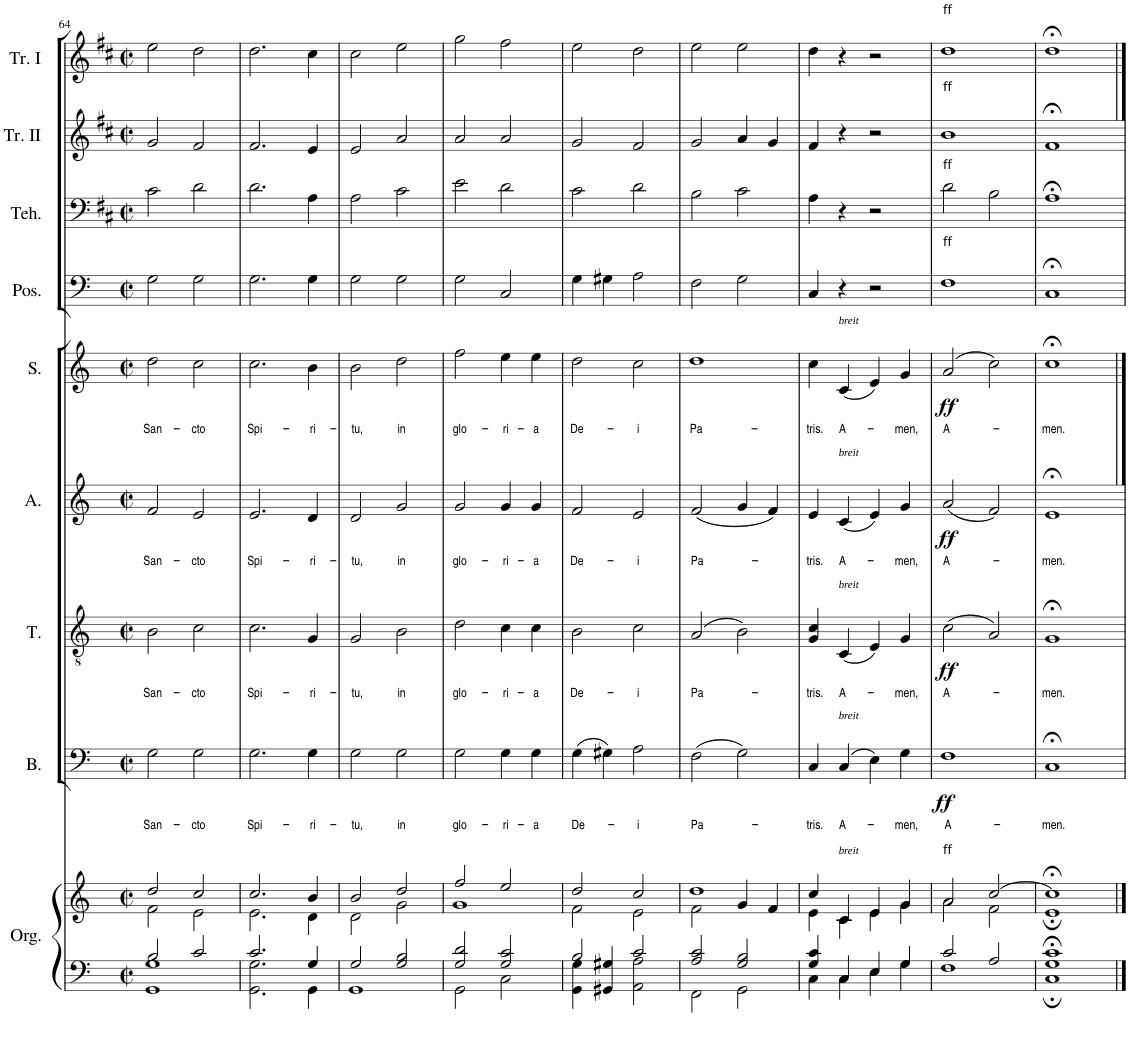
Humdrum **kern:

**kern	**kern	**kern	**text	**dynam	**kern	**text	**dynam	**kern	**text	**dynam	**kern	**text	**dynam	**kern	**kern	**kern	**kern
*part9	*part9	*part8	*part8	*part8	*part7	*part7	*part7	*part6	*part6	*part6	*part5	*part5	*part5	*part4	*part3	*part2	*part1
*staff10	*staff9	*staff8	*staff8	*staff8	*staff7	*staff7	*staff7	*staff6	*staff6	*staff6	*staff5	*staff5	*staff5	*staff4	*staff3	*staff2	*staff1
*I"Orgel	*	*I"Bass	*	*	*I"Tenor	*	*	*I"Alt	*	*	*I"Sopran	*	*	*I"Posaune	*I"Tenorhorn in B	*I"Trompete II in B	*I"Trompete I in B
*I'Org.	*	*I'B.	*	*	*I'T.	*	*	*I'A.	*	*	*I'S.	*	*	*I'Pos.	*I'Teh.	*I'Tr. II	*I'Tr. I
!!LO:PB:g=z
*clefF4	*clefG2	*clefF4	*	*	*clefGv2	*	*	*clefG2	*	*	*clefG2	*	*	*clefF4	*clefF4	*clefG2	*clefG2
*	*	*	*	*	*Trd7c12	*	*	*	*	*	*	*	*	*	*Trd1c2	*Trd1c2	*Trd1c2
*k[]	*k[]	*k[]	*	*	*k[]	*	*	*k[]	*	*	*k[]	*	*	*k[]	*k[f#c#]	*k[f#c#]	*k[f#c#]
*C:	*C:	*C:	*	*	*C:	*	*	*C:	*	*	*C:	*	*	*C:	*D:	*D:	*D:
*M2/2	*M2/2	*M2/2	*	*	*M2/2	*	*	*M2/2	*	*	*M2/2	*	*	*M2/2	*M2/2	*M2/2	*M2/2
*met(c|)	*met(c|)	*met(c|)	*	*	*met(c|)	*	*	*met(c|)	*	*	*met(c|)	*	*	*met(c|)	*met(c|)	*met(c|)	*met(c|)
=64	=64	=64	=64	=64	=64	=64	=64	=64	=64	=64	=64	=64	=64	=64	=64	=64	=64
*^	*^	*	*	*	*	*	*	*	*	*	*	*	*	*	*	*	*
!	!	!	!	!	!LO:LY:b	!	!	!LO:LY:b	!	!	!LO:LY:b	!	!	!LO:LY:b	!	!	!	!	!
2B/	1GG 1G	2dd/	2f\	2G\	San-	.	2B\	San-	.	2f/	San-	.	2dd\	San-	.	2G\	2c#\	2g/	2ee\
!	!	!	!	!	!LO:LY:b	!	!	!LO:LY:b	!	!	!LO:LY:b	!	!	!LO:LY:b	!	!	!	!	!
2c/	.	2cc/	2e\	2G\	-cto	.	2c\	-cto	.	2e/	-cto	.	2cc\	-cto	.	2G\	2d\	2f#/	2dd\
=65	=65	=65	=65	=65	=65	=65	=65	=65	=65	=65	=65	=65	=65	=65	=65	=65	=65	=65	=65
!	!	!	!	!	!LO:LY:b	!	!	!LO:LY:b	!	!	!LO:LY:b	!	!	!LO:LY:b	!	!	!	!	!
2.c/	2.GG\ 2.G\	2.cc/	2.e\	2.G\	Spi-	.	2.c\	Spi-	.	2.e/	Spi-	.	2.cc\	Spi-	.	2.G\	2.d\	2.f#/	2.dd\
!	!	!	!	!	!LO:LY:b	!	!	!LO:LY:b	!	!	!LO:LY:b	!	!	!LO:LY:b	!	!	!	!	!
4G/	4GG\	4b/	4d\	4G\	-ri-	.	4G/	-ri-	.	4d/	-ri-	.	4b\	-ri-	.	4G\	4A\	4e/	4cc#\
=66	=66	=66	=66	=66	=66	=66	=66	=66	=66	=66	=66	=66	=66	=66	=66	=66	=66	=66	=66
!	!	!	!	!	!LO:LY:b	!	!	!LO:LY:b	!	!	!LO:LY:b	!	!	!LO:LY:b	!	!	!	!	!
2G/	1GG	2b/	2d\	2G\	-tu,	.	2G/	-tu,	.	2d/	-tu,	.	2b\	-tu,	.	2G\	2A\	2e/	2cc#\
!	!	!	!	!	!LO:LY:b	!	!	!LO:LY:b	!	!	!LO:LY:b	!	!	!LO:LY:b	!	!	!	!	!
2G/ 2B/	.	2dd/	2g\	2G\	in	.	2B\	in	.	2g/	in	.	2dd\	in	.	2G\	2c#\	2a/	2ee\
=67	=67	=67	=67	=67	=67	=67	=67	=67	=67	=67	=67	=67	=67	=67	=67	=67	=67	=67	=67
!	!	!	!	!	!LO:LY:b	!	!	!LO:LY:b	!	!	!LO:LY:b	!	!	!LO:LY:b	!	!	!	!	!
2G/ 2d/	2GG\	2ff/	1g	2G\	glo-	.	2d\	glo-	.	2g/	glo-	.	2ff\	glo-	.	2G\	2e\	2a/	2gg\
!	!	!	!	!	!LO:LY:b	!	!	!LO:LY:b	!	!	!LO:LY:b	!	!	!LO:LY:b	!	!	!	!	!
2G/ 2c/	2C\	2ee/	.	4G\	-ri-	.	4c\	-ri-	.	4g/	-ri-	.	4ee\	-ri-	.	2C/	2d\	2a/	2ff#\
!	!	!	!	!	!LO:LY:b	!	!	!LO:LY:b	!	!	!LO:LY:b	!	!	!LO:LY:b	!	!	!	!	!
.	.	.	.	4G\	-a	.	4c\	-a	.	4g/	-a	.	4ee\	-a	.	.	.	.	.
=68	=68	=68	=68	=68	=68	=68	=68	=68	=68	=68	=68	=68	=68	=68	=68	=68	=68	=68	=68
!	!	!	!	!	!LO:LY:b	!	!	!LO:LY:b	!	!	!LO:LY:b	!	!	!LO:LY:b	!	!	!	!	!
2B/	4GG\ 4G\	2dd/	2f\	(4G\	De-	.	2B\	De-	.	2f/	De-	.	2dd\	De-	.	4G\	2c#\	2g/	2ee\
.	4GG#X/ 4G#X/	.	.	4G#X\)	.	.	.	.	.	.	.	.	.	.	.	4G#X\	.	.	.
!	!	!	!	!	!LO:LY:b	!	!	!LO:LY:b	!	!	!LO:LY:b	!	!	!LO:LY:b	!	!	!	!	!
2c/	2AA\ 2A\	2cc/	2e\	2A\	-i	.	2c\	-i	.	2e/	-i	.	2cc\	-i	.	2A\	2d\	2f#/	2dd\
=69	=69	=69	=69	=69	=69	=69	=69	=69	=69	=69	=69	=69	=69	=69	=69	=69	=69	=69	=69
!	!	!	!	!	!LO:LY:b	!	!	!LO:LY:b	!	!	!LO:LY:b	!	!	!LO:LY:b	!	!	!	!	!
2A/ 2c/	2FF\	1dd	2f\	(2F\	Pa-	.	(2A/	Pa-	.	(2f/	Pa-	.	1dd	Pa-	.	2F\	2B\	2g/	2ee\
2G/ 2B/	2GG\	.	4g/	2G\)	.	.	2B\)	.	.	4g/	.	.	.	.	.	2G\	2c#\	4a/	2ee\
.	.	.	4f/	.	.	.	.	.	.	4f/)	.	.	.	.	.	.	.	4g/	.
=70	=70	=70	=70	=70	=70	=70	=70	=70	=70	=70	=70	=70	=70	=70	=70	=70	=70	=70	=70
!	!	!	!	!	!LO:LY:b	!	!	!LO:LY:b	!	!	!LO:LY:b	!	!	!LO:LY:b	!	!	!	!	!
4G/ 4c/	4C\	4cc/	4e\	4C/	-tris.	.	4G/ 4c/	-tris.	.	4e/	-tris.	.	4cc\	-tris.	.	4C/	4A\	4f#/	4dd\
!	!	!	!	!	!	!	!	!	!	!	!	!	!LO:TX:a:i:t=breit	!	!	!	!	!	!
!	!	!	!	!	!	!	!	!	!	!LO:TX:a:i:t=breit	!	!	!	!	!	!	!	!	!
!	!	!	!	!	!	!	!LO:TX:a:i:t=breit	!	!	!	!	!	!	!	!	!	!	!	!
!	!	!	!	!LO:TX:a:i:t=breit	!	!	!	!	!	!	!	!	!	!	!	!	!	!	!
!	!	!LO:TX:a:i:t=breit	!	!	!	!	!	!	!	!	!	!	!	!	!	!	!	!	!
!	!	!	!	!	!LO:LY:b	!	!	!LO:LY:b	!	!	!LO:LY:b	!	!	!LO:LY:b	!	!	!	!	!
4C/	4C\	4c/	4c\	(4C/	A-	.	(4C/	A-	.	(4c/	A-	.	(4c/	A-	.	4r	4r	4r	4r
4E/	4E\	4e/	4e\	4E\)	.	.	4E/)	.	.	4e/)	.	.	4e/)	.	.	2r	2r	2r	2r
!	!	!	!	!	!LO:LY:b	!	!	!LO:LY:b	!	!	!LO:LY:b	!	!	!LO:LY:b	!	!	!	!	!
4G/	4G\	4g/	4g\	4G\	-men,	.	4G/	-men,	.	4g/	-men,	.	4g/	-men,	.	.	.	.	.
=71	=71	=71	=71	=71	=71	=71	=71	=71	=71	=71	=71	=71	=71	=71	=71	=71	=71	=71	=71
!	!	!	!	!	!	!	!	!	!	!	!	!	!	!	!	!	!	!	!LO:TX:a:t=ff
!	!	!	!	!	!	!	!	!	!	!	!	!	!	!	!	!	!	!LO:TX:a:t=ff	!
!	!	!	!	!	!	!	!	!	!	!	!	!	!	!	!	!	!LO:TX:a:t=ff	!	!
!	!	!	!	!	!	!	!	!	!	!	!	!	!	!	!	!LO:TX:a:t=ff	!	!	!
!	!	!LO:TX:a:t=ff	!	!	!	!	!	!	!	!	!	!	!	!	!	!	!	!	!
!	!	!	!	!	!LO:LY:b	!LO:DY:b	!	!LO:LY:b	!LO:DY:b	!	!LO:LY:b	!LO:DY:b	!	!LO:LY:b	!LO:DY:b	!	!	!	!
2c/	1F	2a/	2a\	1F	A-	ff	(2c\	A-	ff	(2a/	A-	ff	(2a/	A-	ff	1F	2d\	1b	1dd
2A/	.	[2cc/	2f\	.	.	.	2A/)	.	.	2f/)	.	.	2cc\)	.	.	.	2B\	.	.
=72	=72	=72	=72	=72	=72	=72	=72	=72	=72	=72	=72	=72	=72	=72	=72	=72	=72	=72	=72
!	!	!	!	!	!LO:LY:b	!	!	!LO:LY:b	!	!	!LO:LY:b	!	!	!LO:LY:b	!	!	!	!	!
1G;< 1c;<	1C;	1cc;<]	1e;	1C;<	-men.	.	1G;<	-men.	.	1e;<	-men.	.	1cc;<	-men.	.	1C;<	1A;<	1f#;<	1dd;<
*v	*v	*	*	*	*	*	*	*	*	*	*	*	*	*	*	*	*	*	*
*	*v	*v	*	*	*	*	*	*	*	*	*	*	*	*	*	*	*	*
==	==	==	==	==	==	==	==	==	==	==	==	==	==	==	==	==	==
*-	*-	*-	*-	*-	*-	*-	*-	*-	*-	*-	*-	*-	*-	*-	*-	*-	*-
